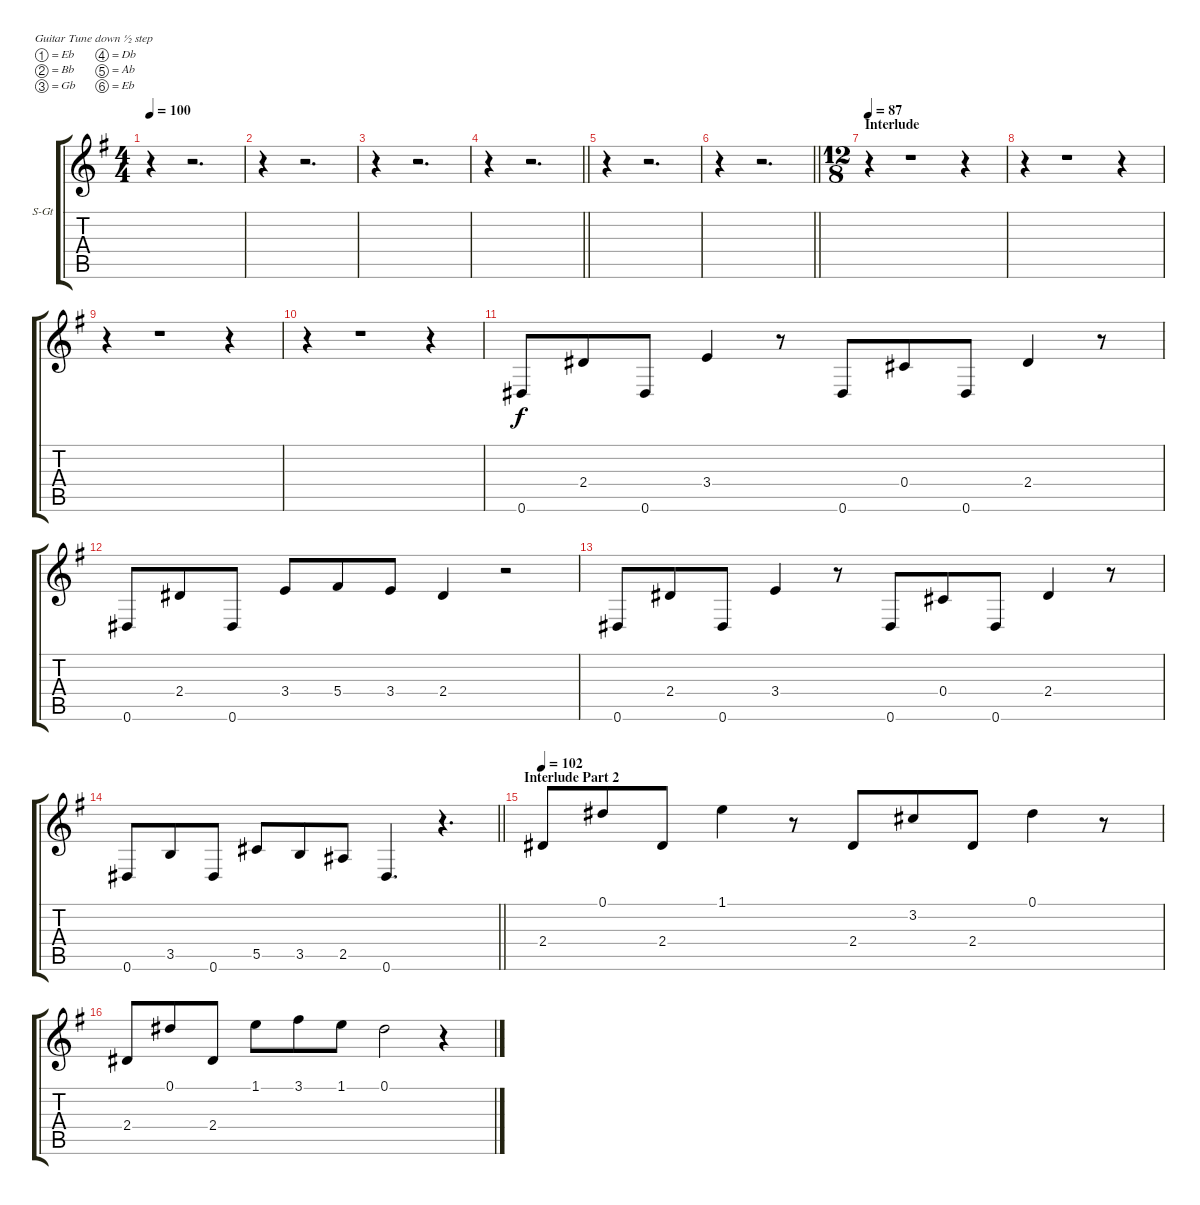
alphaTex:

\bracketExtendMode groupsimilarinstruments
\firstSystemTrackNameOrientation horizontal
\otherSystemsTrackNameOrientation horizontal
\track ("Вокал" "S-Gt") {mute instrument trumpet}
\staff {score tabs}
\tuning (Eb4 Bb3 Gb3 Db3 Ab2 Eb2)
\displaytranspose 12
\ts (4 4)
\tempo 100
\clef g2
\ks eminor
r.4{dy f} r.2{d} |
r.4 r.2{d} |
r.4 r.2{d} |
\barLineRight lightlight
r.4 r.2{d} |
r.4 r.2{d} |
\barLineRight lightlight
r.4 r.2{d} |
\ts (12 8)
\beaming (8 3 3 3 3)
\section ("" "Interlude")
\tempo 87
r.4 r.1 r.4 |
r.4 r.1 r.4 |
r.4 r.1 r.4 |
r.4 r.1 r.4 |
0.6.8 2.4.8 0.6.8 3.4.4 r.8 0.6.8 0.4.8 0.6.8 2.4.4 r.8 |
0.6.8 2.4.8 0.6.8 3.4.8 5.4.8 3.4.8 2.4.4 r.2 |
0.6.8 2.4.8 0.6.8 3.4.4 r.8 0.6.8 0.4.8 0.6.8 2.4.4 r.8 |
\barLineRight lightlight
0.6.8 3.5.8 0.6.8 5.5.8 3.5.8 2.5.8 0.6.4{d} r.4{d} |
\section ("" "Interlude Part 2")
\tempo 102
2.4.8 0.1.8 2.4.8 1.1.4 r.8 2.4.8 3.2.8 2.4.8 0.1.4 r.8 |
2.4.8 0.1.8 2.4.8 1.1.8 3.1.8 1.1.8 0.1.2 r.4
